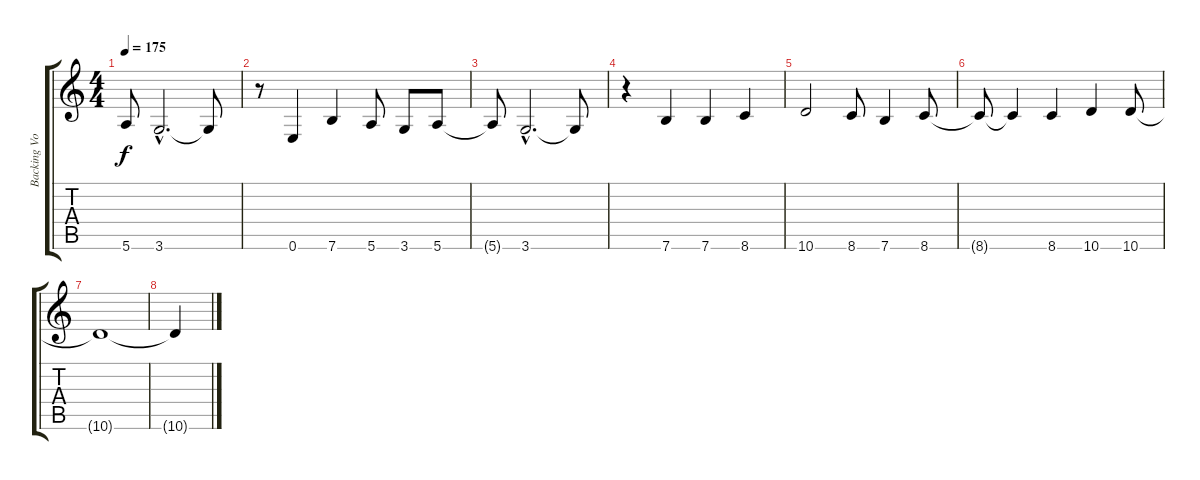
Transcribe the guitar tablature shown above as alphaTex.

\track ("Backing Vox" "Backing Vo") {instrument fretlessbass}
\staff {score tabs}
\tuning (E4 B3 G3 D3 A2 E2) {hide}
\ts (4 4)
\tempo 175
\clef g2
\ks c
5.6{t}.8{dy f} 3.6{hac}.2{d} 3.6{t}.8 |
r.8 0.6.4 7.6.4 5.6.8 3.6.8 5.6.8 |
5.6{t}.8 3.6{hac}.2{d} 3.6{t}.8 |
r.4 7.6.4 7.6.4 8.6.4 |
10.6.2 8.6.8 7.6.4 8.6.8 |
8.6{t}.8 8.6{t}.4 8.6.4 10.6.4 10.6.8 |
10.6{t}.1 |
10.6{t}.4
